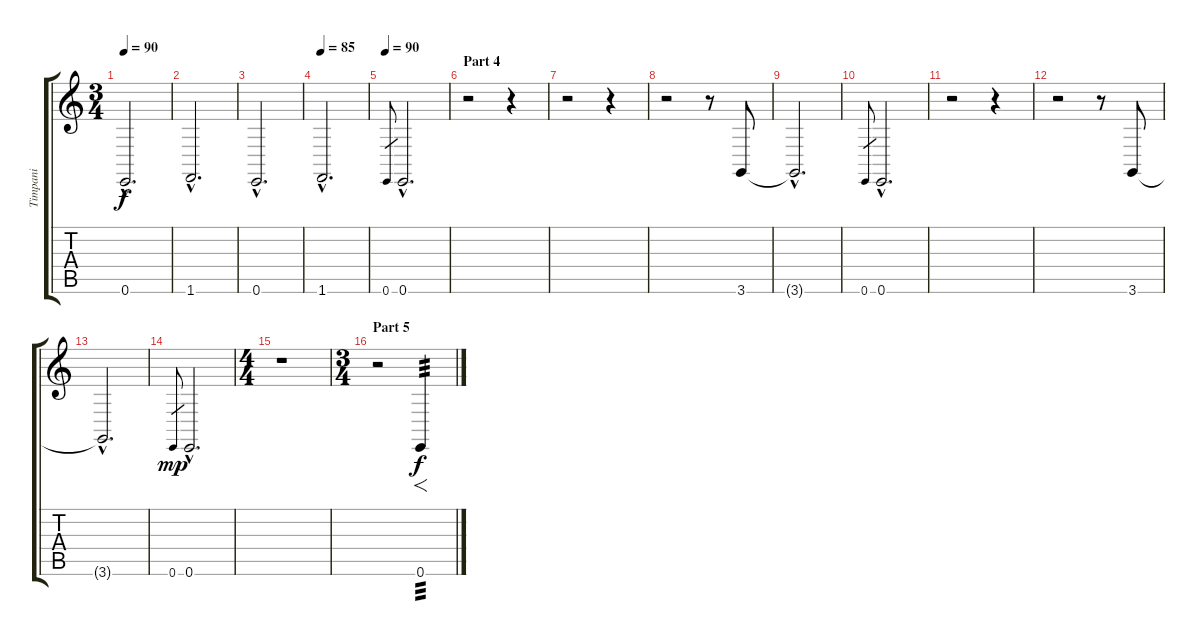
\track ("Timpani" "Timpani") {instrument timpani}
\staff {score tabs}
\tuning (E4 B3 G3 D3 A2 E2) {hide}
\ts (3 4)
\tempo 90
\clef g2
\ks c
0.6{hac}.2{d dy f} |
1.6{hac}.2{d} |
0.6{hac}.2{d} |
\tempo 85
1.6{hac}.2{d} |
\tempo 90
0.6.8{gr} 0.6{hac}.2{d} |
\section ("" "Part 4")
r.2 r.4 |
r.2 r.4 |
r.2 r.8 3.6.8 |
3.6{hac t}.2{d} |
0.6.8{gr} 0.6{hac}.2{d} |
r.2 r.4 |
r.2 r.8 3.6.8 |
3.6{hac t}.2{d} |
0.6.8{gr dy mp} 0.6{hac}.2{d} |
\ts (4 4)
r.1 |
\ts (3 4)
\section ("" "Part 5")
r.2 0.6.4{f tp 3 dy f}
